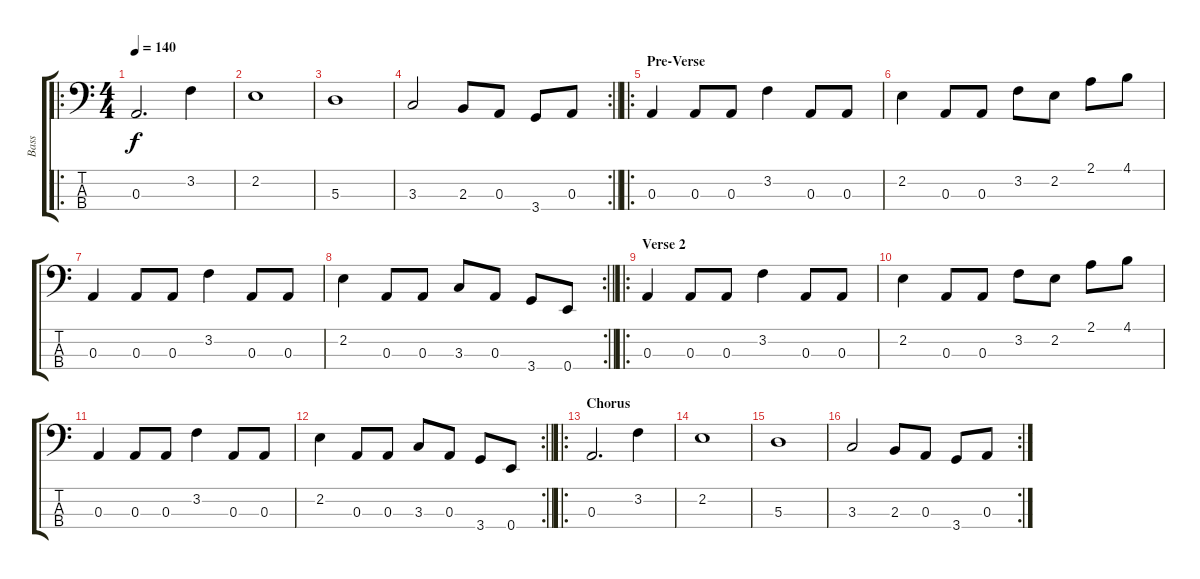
\track ("Bass" "Bass") {instrument electricbassfinger}
\staff {score tabs}
\tuning (G2 D2 A1 E1) {hide}
\ro
\ts (4 4)
\tempo 140
\clef f4
\ks c
0.3.2{d dy f} 3.2.4 |
2.2.1 |
5.3.1 |
\rc 2
\barLineRight lightlight
3.3.2 2.3.8 0.3.8 3.4.8 0.3.8 |
\ro
\section ("" "Pre-Verse")
0.3.4 0.3.8 0.3.8 3.2.4 0.3.8 0.3.8 |
2.2.4 0.3.8 0.3.8 3.2.8 2.2.8 2.1.8 4.1.8 |
0.3.4 0.3.8 0.3.8 3.2.4 0.3.8 0.3.8 |
\rc 2
\barLineRight lightlight
2.2.4 0.3.8 0.3.8 3.3.8 0.3.8 3.4.8 0.4.8 |
\ro
\section ("" "Verse 2")
0.3.4 0.3.8 0.3.8 3.2.4 0.3.8 0.3.8 |
2.2.4 0.3.8 0.3.8 3.2.8 2.2.8 2.1.8 4.1.8 |
0.3.4 0.3.8 0.3.8 3.2.4 0.3.8 0.3.8 |
\rc 2
\barLineRight lightlight
2.2.4 0.3.8 0.3.8 3.3.8 0.3.8 3.4.8 0.4.8 |
\ro
\section ("" "Chorus")
0.3.2{d} 3.2.4 |
2.2.1 |
5.3.1 |
\rc 2
3.3.2 2.3.8 0.3.8 3.4.8 0.3.8
